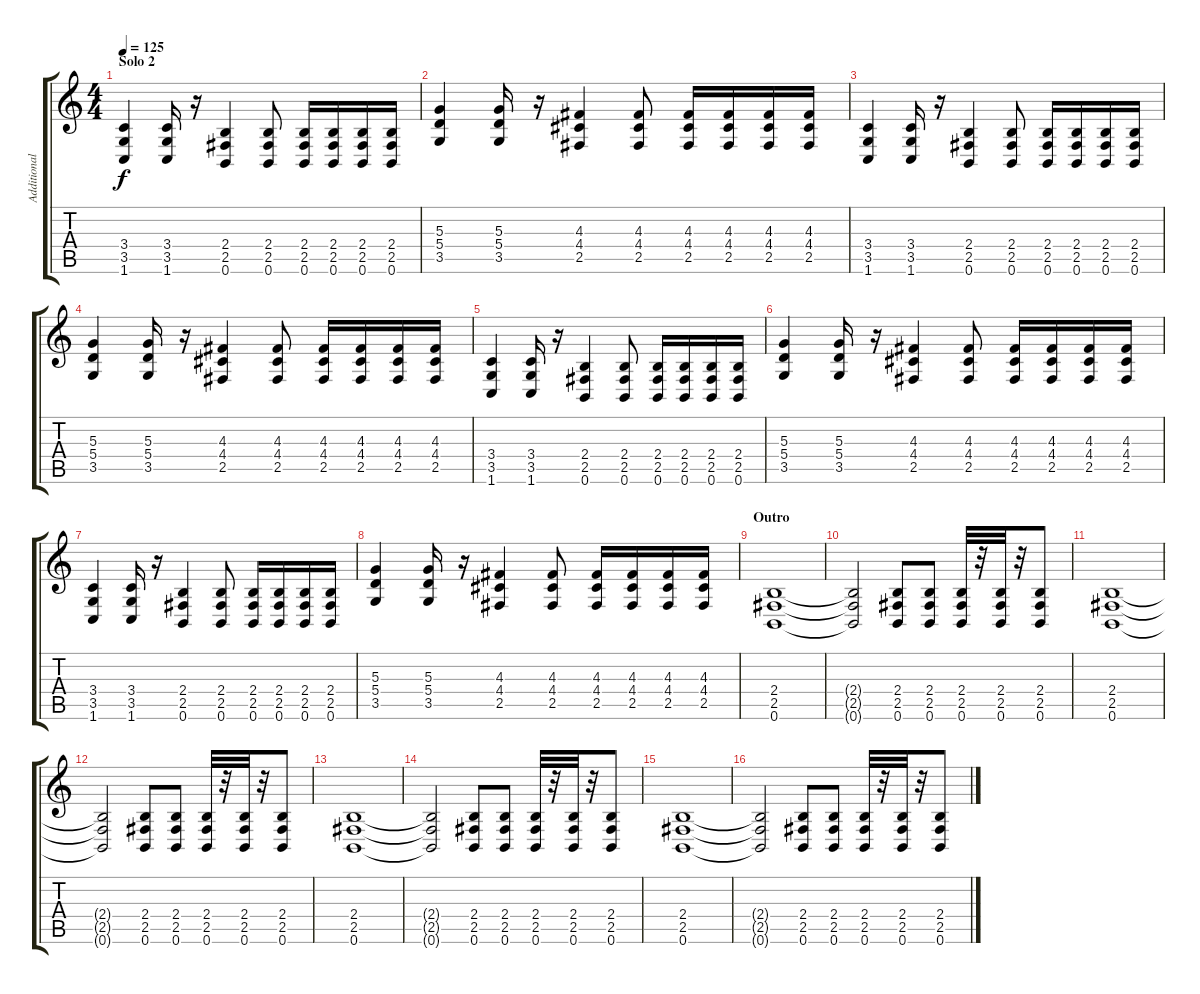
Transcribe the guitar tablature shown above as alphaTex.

\track ("Additional Guitar" "Additional") {instrument distortionguitar}
\staff {score tabs}
\tuning (B3 Gb3 D3 A2 E2 B1) {hide}
\ts (4 4)
\section ("" "Solo 2")
\tempo 125
\clef g2
\ks c
(3.4 3.5 1.6).4{dy f} (3.4 3.5 1.6).16 r.16 (2.4 2.5 0.6).4 (2.4 2.5 0.6).8 (2.4 2.5 0.6).16 (2.4 2.5 0.6).16 (2.4 2.5 0.6).16 (2.4 2.5 0.6).16 |
(5.3 5.4 3.5).4 (5.3 5.4 3.5).16 r.16 (4.3 4.4 2.5).4 (4.3 4.4 2.5).8 (4.3 4.4 2.5).16 (4.3 4.4 2.5).16 (4.3 4.4 2.5).16 (4.3 4.4 2.5).16 |
(3.4 3.5 1.6).4 (3.4 3.5 1.6).16 r.16 (2.4 2.5 0.6).4 (2.4 2.5 0.6).8 (2.4 2.5 0.6).16 (2.4 2.5 0.6).16 (2.4 2.5 0.6).16 (2.4 2.5 0.6).16 |
(5.3 5.4 3.5).4 (5.3 5.4 3.5).16 r.16 (4.3 4.4 2.5).4 (4.3 4.4 2.5).8 (4.3 4.4 2.5).16 (4.3 4.4 2.5).16 (4.3 4.4 2.5).16 (4.3 4.4 2.5).16 |
(3.4 3.5 1.6).4 (3.4 3.5 1.6).16 r.16 (2.4 2.5 0.6).4 (2.4 2.5 0.6).8 (2.4 2.5 0.6).16 (2.4 2.5 0.6).16 (2.4 2.5 0.6).16 (2.4 2.5 0.6).16 |
(5.3 5.4 3.5).4 (5.3 5.4 3.5).16 r.16 (4.3 4.4 2.5).4 (4.3 4.4 2.5).8 (4.3 4.4 2.5).16 (4.3 4.4 2.5).16 (4.3 4.4 2.5).16 (4.3 4.4 2.5).16 |
(3.4 3.5 1.6).4 (3.4 3.5 1.6).16 r.16 (2.4 2.5 0.6).4 (2.4 2.5 0.6).8 (2.4 2.5 0.6).16 (2.4 2.5 0.6).16 (2.4 2.5 0.6).16 (2.4 2.5 0.6).16 |
(5.3 5.4 3.5).4 (5.3 5.4 3.5).16 r.16 (4.3 4.4 2.5).4 (4.3 4.4 2.5).8 (4.3 4.4 2.5).16 (4.3 4.4 2.5).16 (4.3 4.4 2.5).16 (4.3 4.4 2.5).16 |
\section ("" "Outro")
(2.4 2.5 0.6).1 |
(2.4{t} 2.5{t} 0.6{t}).2 (2.4 2.5 0.6).8 (2.4 2.5 0.6).8 (2.4 2.5 0.6).32 r.32 (2.4 2.5 0.6).32 r.32 (2.4 2.5 0.6).8 |
(2.4 2.5 0.6).1 |
(2.4{t} 2.5{t} 0.6{t}).2 (2.4 2.5 0.6).8 (2.4 2.5 0.6).8 (2.4 2.5 0.6).32 r.32 (2.4 2.5 0.6).32 r.32 (2.4 2.5 0.6).8 |
(2.4 2.5 0.6).1 |
(2.4{t} 2.5{t} 0.6{t}).2 (2.4 2.5 0.6).8 (2.4 2.5 0.6).8 (2.4 2.5 0.6).32 r.32 (2.4 2.5 0.6).32 r.32 (2.4 2.5 0.6).8 |
(2.4 2.5 0.6).1 |
(2.4{t} 2.5{t} 0.6{t}).2 (2.4 2.5 0.6).8 (2.4 2.5 0.6).8 (2.4 2.5 0.6).32 r.32 (2.4 2.5 0.6).32 r.32 (2.4 2.5 0.6).8
